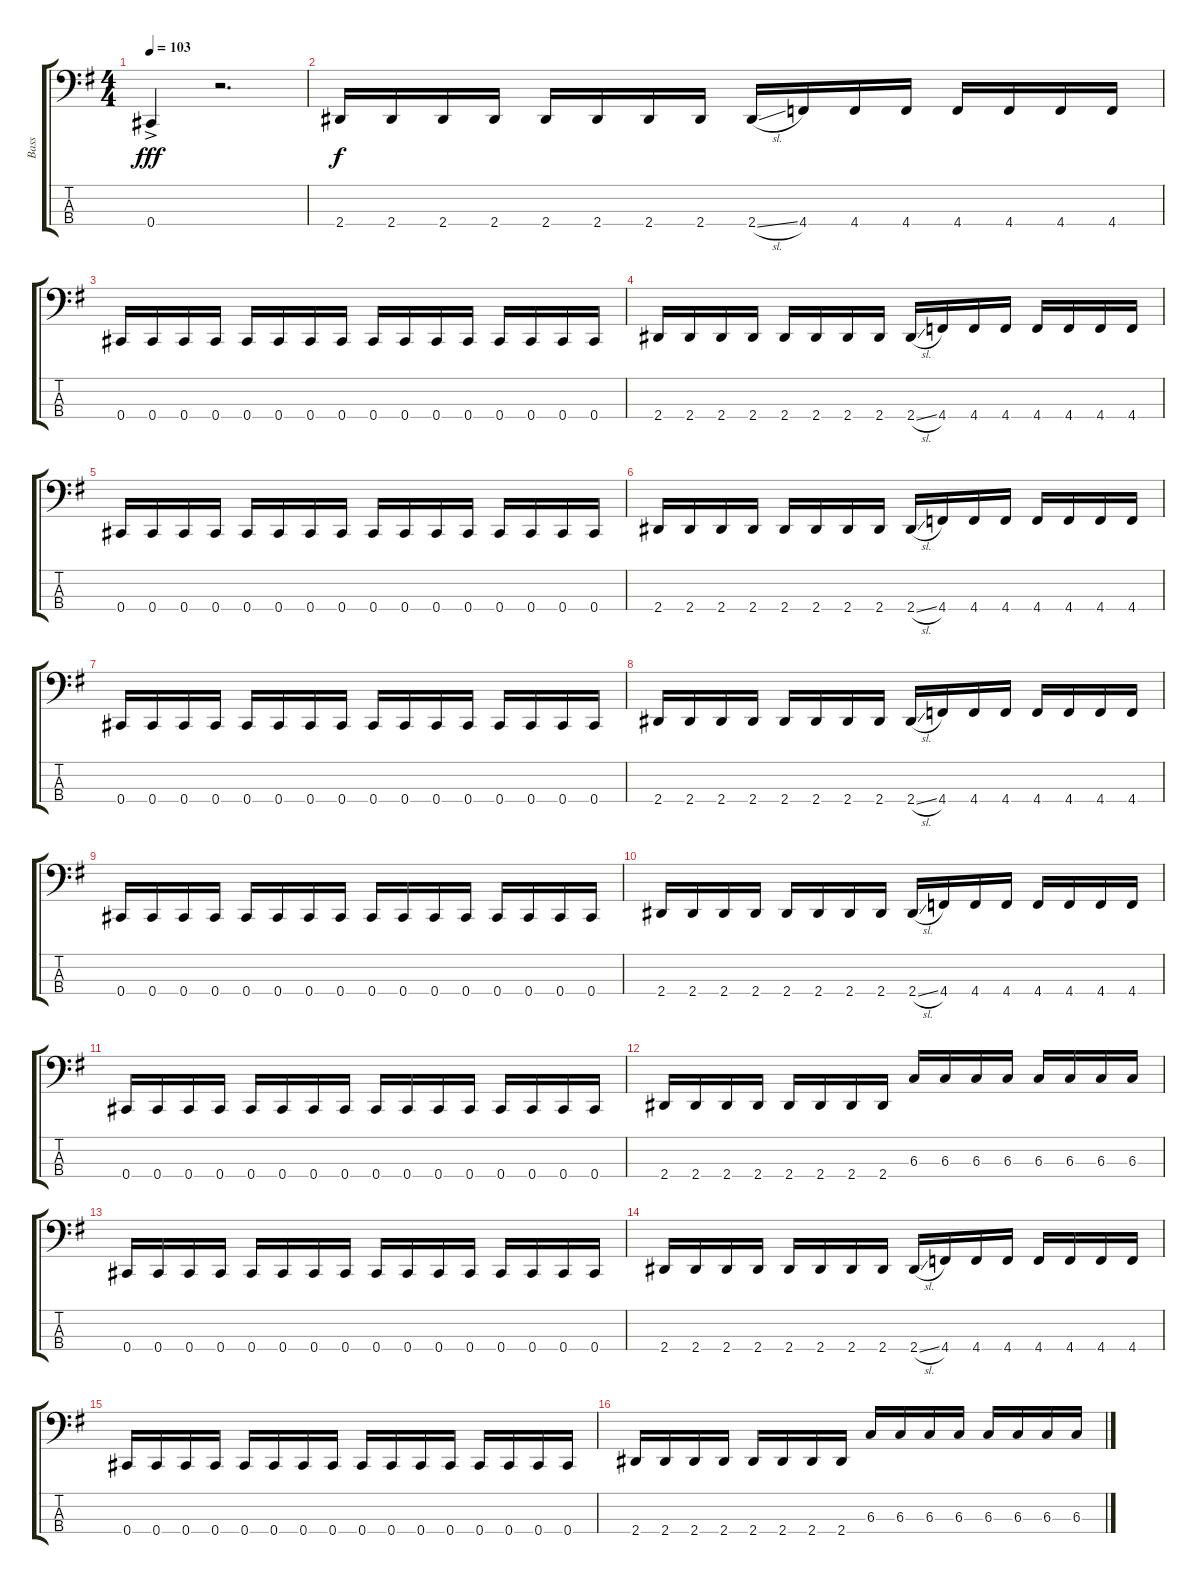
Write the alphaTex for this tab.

\track ("Bass" "Bass") {instrument electricbasspick}
\staff {score tabs}
\tuning (E2 B1 Gb1 Db1) {hide}
\ts (4 4)
\tempo 103
\clef f4
\ks eminor
0.4{ac}.4{dy fff} r.2{d} |
2.4.16{dy f} 2.4.16 2.4.16 2.4.16 2.4.16 2.4.16 2.4.16 2.4.16 2.4{sl}.16 4.4.16 4.4.16 4.4.16 4.4.16 4.4.16 4.4.16 4.4.16 |
0.4.16 0.4.16 0.4.16 0.4.16 0.4.16 0.4.16 0.4.16 0.4.16 0.4.16 0.4.16 0.4.16 0.4.16 0.4.16 0.4.16 0.4.16 0.4.16 |
2.4.16 2.4.16 2.4.16 2.4.16 2.4.16 2.4.16 2.4.16 2.4.16 2.4{sl}.16 4.4.16 4.4.16 4.4.16 4.4.16 4.4.16 4.4.16 4.4.16 |
0.4.16 0.4.16 0.4.16 0.4.16 0.4.16 0.4.16 0.4.16 0.4.16 0.4.16 0.4.16 0.4.16 0.4.16 0.4.16 0.4.16 0.4.16 0.4.16 |
2.4.16 2.4.16 2.4.16 2.4.16 2.4.16 2.4.16 2.4.16 2.4.16 2.4{sl}.16 4.4.16 4.4.16 4.4.16 4.4.16 4.4.16 4.4.16 4.4.16 |
0.4.16 0.4.16 0.4.16 0.4.16 0.4.16 0.4.16 0.4.16 0.4.16 0.4.16 0.4.16 0.4.16 0.4.16 0.4.16 0.4.16 0.4.16 0.4.16 |
2.4.16 2.4.16 2.4.16 2.4.16 2.4.16 2.4.16 2.4.16 2.4.16 2.4{sl}.16 4.4.16 4.4.16 4.4.16 4.4.16 4.4.16 4.4.16 4.4.16 |
0.4.16 0.4.16 0.4.16 0.4.16 0.4.16 0.4.16 0.4.16 0.4.16 0.4.16 0.4.16 0.4.16 0.4.16 0.4.16 0.4.16 0.4.16 0.4.16 |
2.4.16 2.4.16 2.4.16 2.4.16 2.4.16 2.4.16 2.4.16 2.4.16 2.4{sl}.16 4.4.16 4.4.16 4.4.16 4.4.16 4.4.16 4.4.16 4.4.16 |
0.4.16 0.4.16 0.4.16 0.4.16 0.4.16 0.4.16 0.4.16 0.4.16 0.4.16 0.4.16 0.4.16 0.4.16 0.4.16 0.4.16 0.4.16 0.4.16 |
2.4.16 2.4.16 2.4.16 2.4.16 2.4.16 2.4.16 2.4.16 2.4.16 6.3.16 6.3.16 6.3.16 6.3.16 6.3.16 6.3.16 6.3.16 6.3.16 |
0.4.16 0.4.16 0.4.16 0.4.16 0.4.16 0.4.16 0.4.16 0.4.16 0.4.16 0.4.16 0.4.16 0.4.16 0.4.16 0.4.16 0.4.16 0.4.16 |
2.4.16 2.4.16 2.4.16 2.4.16 2.4.16 2.4.16 2.4.16 2.4.16 2.4{sl}.16 4.4.16 4.4.16 4.4.16 4.4.16 4.4.16 4.4.16 4.4.16 |
0.4.16 0.4.16 0.4.16 0.4.16 0.4.16 0.4.16 0.4.16 0.4.16 0.4.16 0.4.16 0.4.16 0.4.16 0.4.16 0.4.16 0.4.16 0.4.16 |
2.4.16 2.4.16 2.4.16 2.4.16 2.4.16 2.4.16 2.4.16 2.4.16 6.3.16 6.3.16 6.3.16 6.3.16 6.3.16 6.3.16 6.3.16 6.3.16
